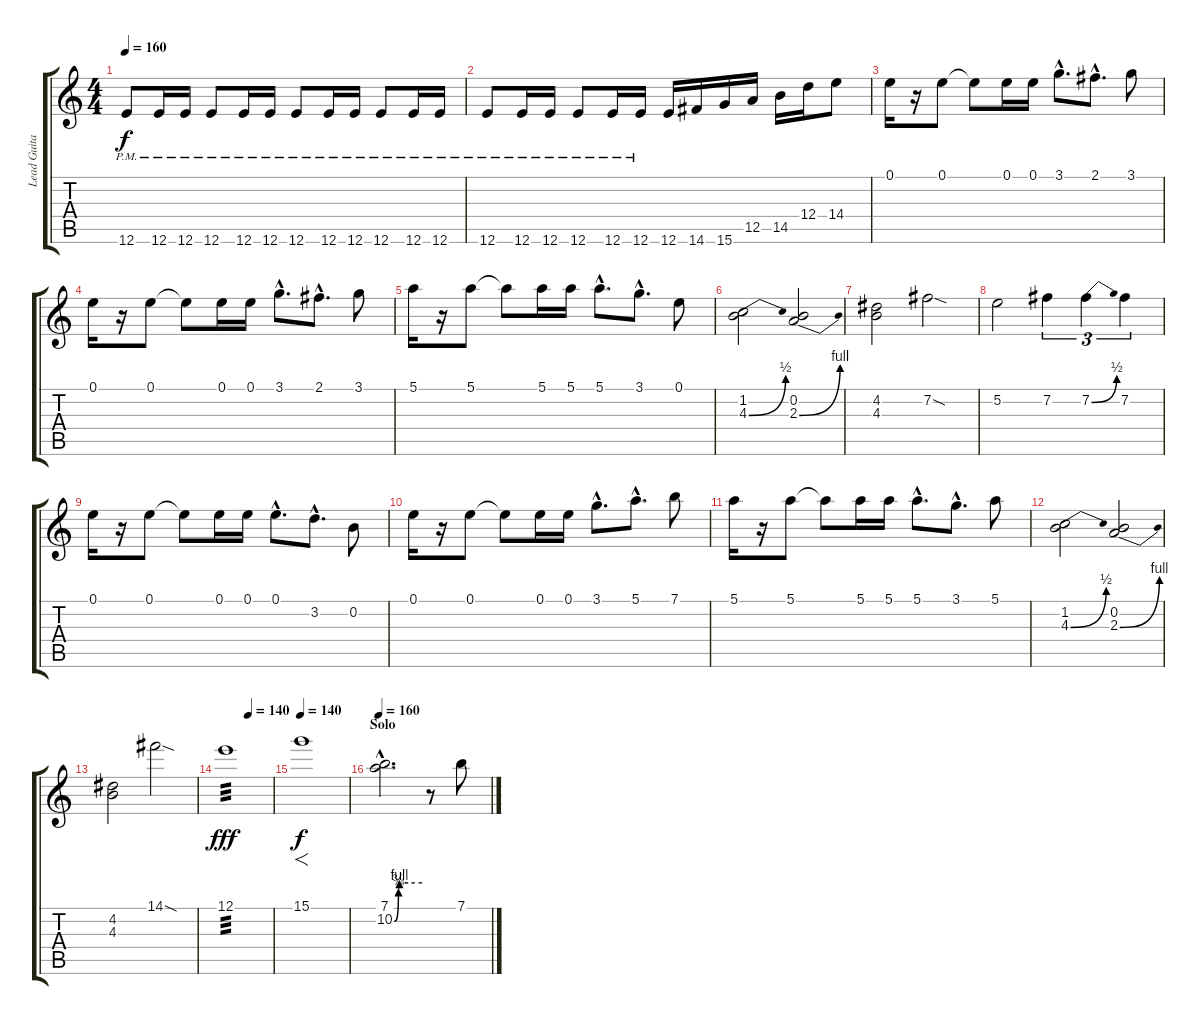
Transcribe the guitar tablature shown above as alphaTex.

\track ("Lead Guitar" "Lead Guita") {instrument distortionguitar}
\staff {score tabs}
\tuning (E4 B3 G3 D3 A2 E2) {hide}
\ts (4 4)
\tempo 160
\clef g2
\ks c
12.6{pm}.8{dy f} 12.6{pm}.16 12.6{pm}.16 12.6{pm}.8 12.6{pm}.16 12.6{pm}.16 12.6{pm}.8 12.6{pm}.16 12.6{pm}.16 12.6{pm}.8 12.6{pm}.16 12.6{pm}.16 |
12.6{pm}.8{volume 13} 12.6{pm}.16 12.6{pm}.16 12.6{pm}.8 12.6{pm}.16 12.6{pm}.16 12.6.16 14.6.16 15.6.16 12.5.16 14.5.16 12.4.16 14.4.8 |
0.1.16{volume 16} r.16 0.1.8 0.1{t}.8 0.1.16 0.1.16 3.1{hac}.8{d} 2.1{hac}.8{d} 3.1.8 |
0.1.16 r.16 0.1.8 0.1{t}.8 0.1.16 0.1.16 3.1{hac}.8{d} 2.1{hac}.8{d} 3.1.8 |
5.1.16 r.16 5.1.8 5.1{t}.8 5.1.16 5.1.16 5.1{hac}.8{d} 3.1{hac}.8{d} 0.1.8 |
(1.2 4.3{be (bend 0 0 60 2)}).2 (0.2 2.3{be (bend 0 0 60 4)}).2 |
(4.2 4.3).2 7.2{sod}.2 |
5.2.2 7.2.4{tu (3 2)} 7.2{be (bend 0 0 60 2)}.4{tu (3 2)} 7.2.4{tu (3 2)} |
0.1.16 r.16 0.1.8 0.1{t}.8 0.1.16 0.1.16 0.1{hac}.8{d} 3.2{hac}.8{d} 0.2.8 |
0.1.16 r.16 0.1.8 0.1{t}.8 0.1.16 0.1.16 3.1{hac}.8{d} 5.1{hac}.8{d} 7.1.8 |
5.1.16 r.16 5.1.8 5.1{t}.8 5.1.16 5.1.16 5.1{hac}.8{d} 3.1{hac}.8{d} 5.1.8 |
(1.2 4.3{be (bend 0 0 60 2)}).2 (0.2 2.3{be (bend 0 0 60 4)}).2 |
(4.2 4.3).2 14.1{sod}.2 |
\tempo (140 0.5)
12.1.1{tp 3 dy fff} |
\tempo 140
15.1.1{f dy f} |
\section ("" "Solo")
\tempo 160
(7.1{hac} 10.2{be (custom 0 0 9 3 11 4 30 4 60 4) hac}).2{d} r.8 7.1.8
